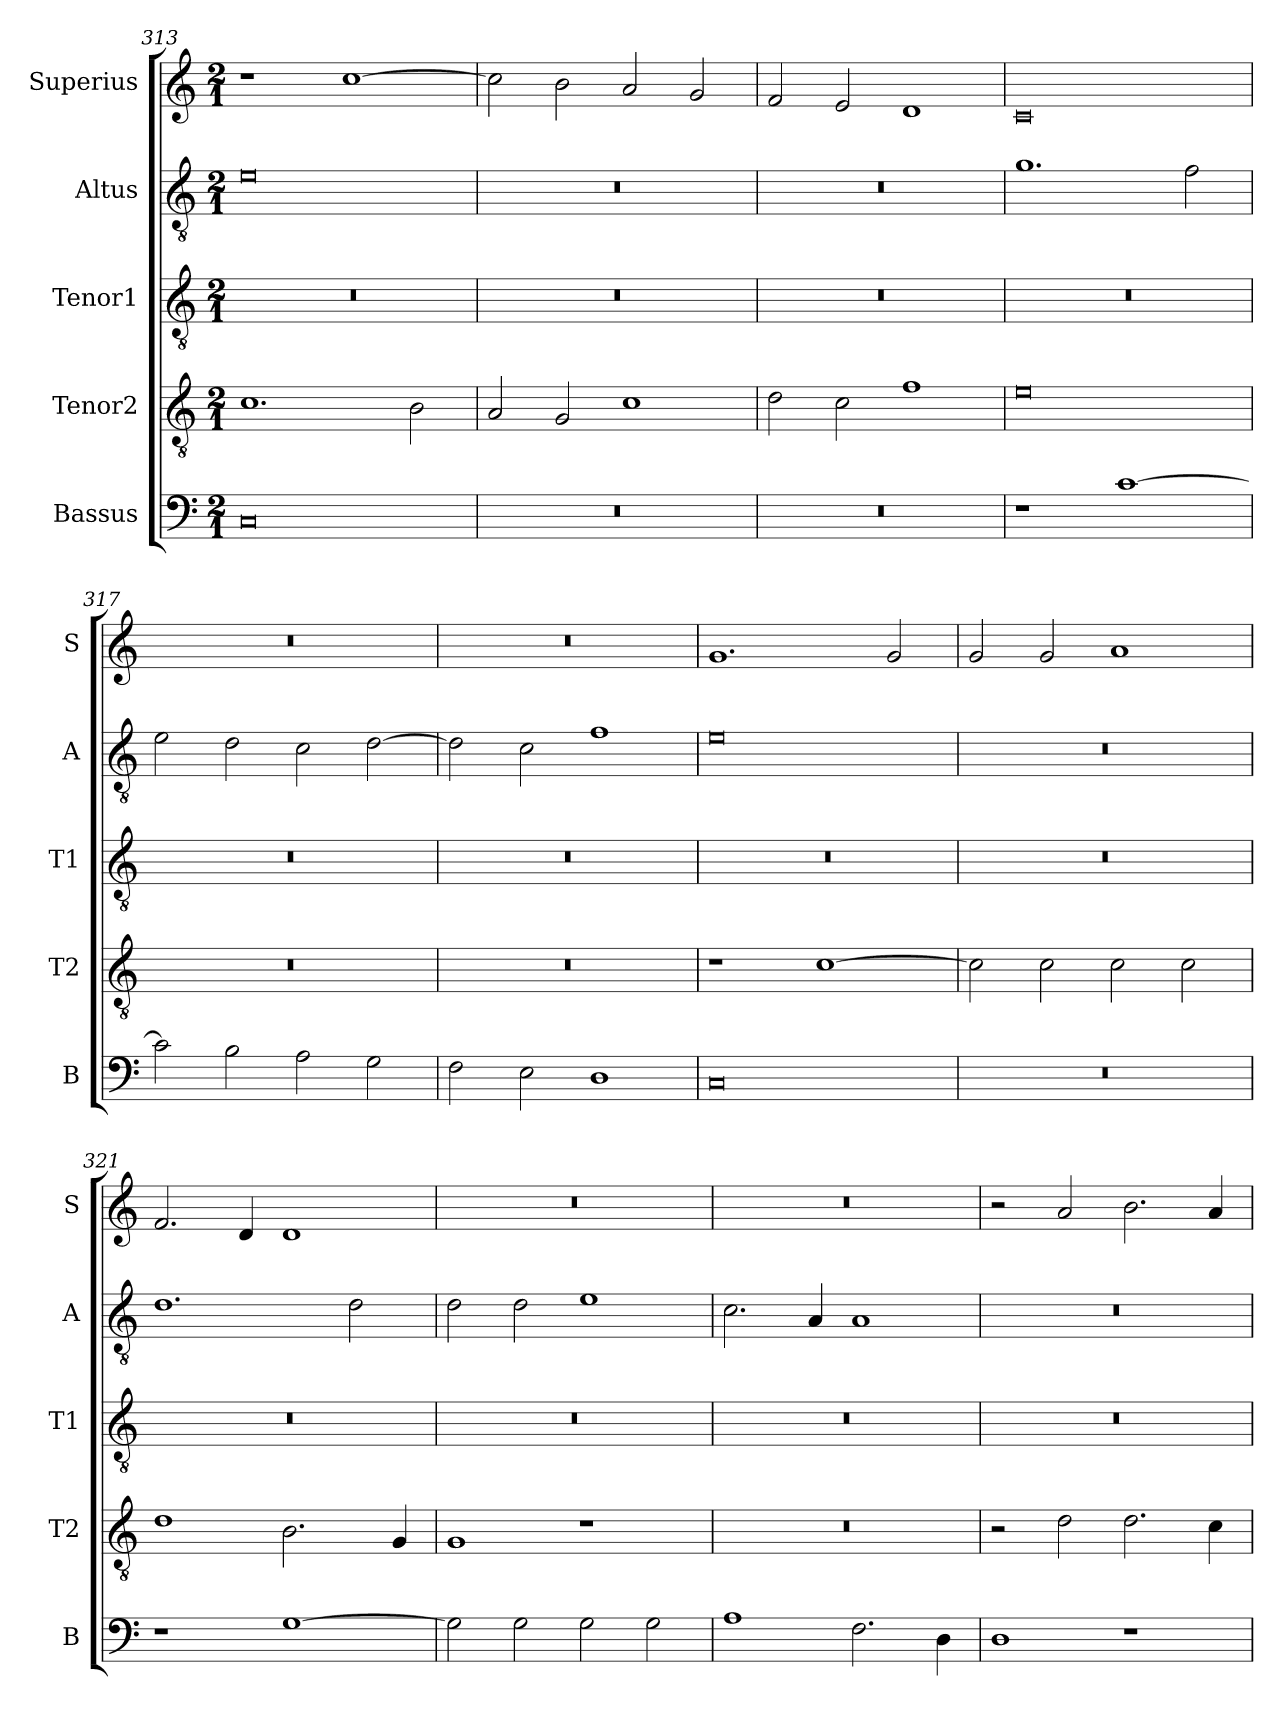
**kern	**kern	**kern	**kern	**kern
*part5	*part4	*part3	*part2	*part1
*staff5	*staff4	*staff3	*staff2	*staff1
*I"Bassus	*I"Tenor2	*I"Tenor1	*I"Altus	*I"Superius
*I'B	*I'T2	*I'T1	*I'A	*I'S
*clefF4	*clefGv2	*clefGv2	*clefGv2	*clefG2
*k[]	*k[]	*k[]	*k[]	*k[]
*M2/1	*M2/1	*M2/1	*M2/1	*M2/1
=313	=313	=313	=313	=313
0C	1.c	0r	0e	1r
.	.	.	.	[1cc
.	2B\	.	.	.
=314	=314	=314	=314	=314
0r	2A/	0r	0r	2cc\]
.	2G/	.	.	2b\
.	1c	.	.	2a/
.	.	.	.	2g/
=315	=315	=315	=315	=315
0r	2d\	0r	0r	2f/
.	2c\	.	.	2e/
.	1f	.	.	1d
=316	=316	=316	=316	=316
1r	0e	0r	1.g	0c
[1c	.	.	.	.
.	.	.	2f\	.
=317	=317	=317	=317	=317
2c\]	0r	0r	2e\	0r
2B\	.	.	2d\	.
2A\	.	.	2c\	.
2G\	.	.	[2d\	.
=318	=318	=318	=318	=318
2F\	0r	0r	2d\]	0r
2E\	.	.	2c\	.
1D	.	.	1f	.
=319	=319	=319	=319	=319
0C	1r	0r	0e	1.g
.	[1c	.	.	.
.	.	.	.	2g/
=320	=320	=320	=320	=320
0r	2c\]	0r	0r	2g/
.	2c\	.	.	2g/
.	2c\	.	.	1a
.	2c\	.	.	.
=321	=321	=321	=321	=321
1r	1d	0r	1.d	2.f/
.	.	.	.	4d/
[1G	2.B\	.	.	1d
.	.	.	2d\	.
.	4G/	.	.	.
=322	=322	=322	=322	=322
2G\]	1G	0r	2d\	0r
2G\	.	.	2d\	.
2G\	1r	.	1e	.
2G\	.	.	.	.
=323	=323	=323	=323	=323
1A	0r	0r	2.c\	0r
.	.	.	4A/	.
2.F\	.	.	1A	.
4D\	.	.	.	.
=324	=324	=324	=324	=324
1D	2r	0r	0r	2r
.	2d\	.	.	2a/
1r	2.d\	.	.	2.b\
.	4c\	.	.	4a/
=	=	=	=	=
*-	*-	*-	*-	*-
